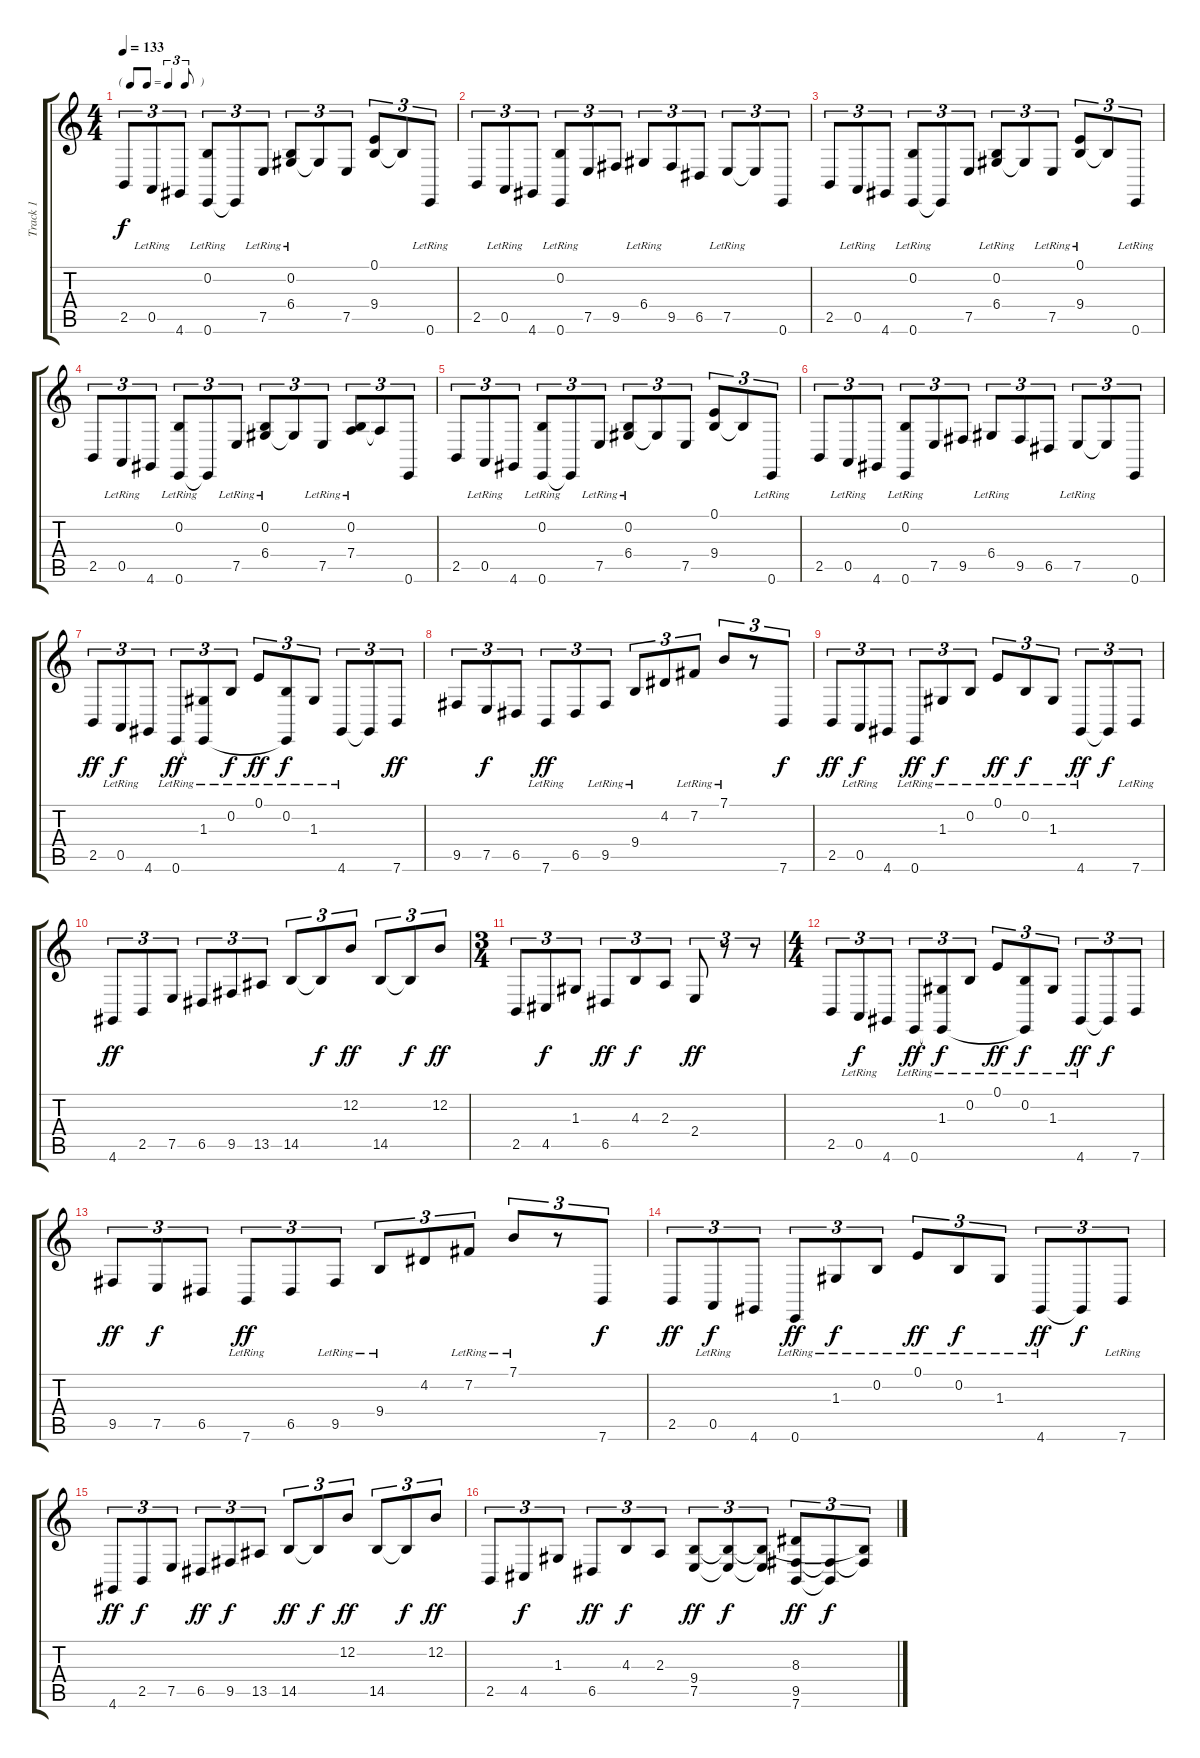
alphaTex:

\track ("Track 1" "Track 1") {instrument brightacousticpiano}
\staff {score tabs}
\tuning (E4 B3 G3 D3 A2 E2) {hide}
\ts (4 4)
\tf triplet8th
\tempo 133
\clef g2
\ks c
2.5.8{tu (3 2) dy f} 0.5{lr}.8{tu (3 2)} 4.6.8{tu (3 2)} (0.2{lr} 0.6{lr}).8{tu (3 2)} 0.6{t}.8{tu (3 2)} 7.5{lr}.8{tu (3 2)} (0.2 6.4{lr}).8{tu (3 2)} 6.4{t}.8{tu (3 2)} 7.5.8{tu (3 2)} (0.1 9.4).8{tu (3 2)} 9.4{t}.8{tu (3 2)} 0.6{lr}.8{tu (3 2)} |
2.5.8{tu (3 2)} 0.5{lr}.8{tu (3 2)} 4.6.8{tu (3 2)} (0.2{lr} 0.6).8{tu (3 2)} 7.5.8{tu (3 2)} 9.5.8{tu (3 2)} 6.4{lr}.8{tu (3 2)} 9.5.8{tu (3 2)} 6.5.8{tu (3 2)} 7.5{lr}.8{tu (3 2)} 7.5{t}.8{tu (3 2)} 0.6.8{tu (3 2)} |
2.5.8{tu (3 2)} 0.5{lr}.8{tu (3 2)} 4.6.8{tu (3 2)} (0.2{lr} 0.6{lr}).8{tu (3 2)} 0.6{t}.8{tu (3 2)} 7.5.8{tu (3 2)} (0.2{lr} 6.4{lr}).8{tu (3 2)} 6.4{t}.8{tu (3 2)} 7.5{lr}.8{tu (3 2)} (0.1{lr} 9.4{lr}).8{tu (3 2)} 9.4{t}.8{tu (3 2)} 0.6{lr}.8{tu (3 2)} |
2.5.8{tu (3 2)} 0.5{lr}.8{tu (3 2)} 4.6.8{tu (3 2)} (0.2{lr} 0.6{lr}).8{tu (3 2)} 0.6{t}.8{tu (3 2)} 7.5{lr}.8{tu (3 2)} (0.2{lr} 6.4{lr}).8{tu (3 2)} 6.4{t}.8{tu (3 2)} 7.5{lr}.8{tu (3 2)} (0.2{lr} 7.4{lr}).8{tu (3 2)} 7.4{t}.8{tu (3 2)} 0.6.8{tu (3 2)} |
2.5.8{tu (3 2)} 0.5{lr}.8{tu (3 2)} 4.6.8{tu (3 2)} (0.2{lr} 0.6{lr}).8{tu (3 2)} 0.6{t}.8{tu (3 2)} 7.5{lr}.8{tu (3 2)} (0.2 6.4{lr}).8{tu (3 2)} 6.4{t}.8{tu (3 2)} 7.5.8{tu (3 2)} (0.1 9.4).8{tu (3 2)} 9.4{t}.8{tu (3 2)} 0.6{lr}.8{tu (3 2)} |
2.5.8{tu (3 2)} 0.5{lr}.8{tu (3 2)} 4.6.8{tu (3 2)} (0.2{lr} 0.6).8{tu (3 2)} 7.5.8{tu (3 2)} 9.5.8{tu (3 2)} 6.4{lr}.8{tu (3 2)} 9.5.8{tu (3 2)} 6.5.8{tu (3 2)} 7.5{lr}.8{tu (3 2)} 7.5{t}.8{tu (3 2)} 0.6.8{tu (3 2)} |
2.5.8{tu (3 2) dy ff} 0.5{lr}.8{tu (3 2) dy f} 4.6.8{tu (3 2)} 0.6{lr}.8{tu (3 2) dy ff} (1.3{lr} 0.6{t}).8{tu (3 2)} 0.2{lr}.8{tu (3 2) dy f} 0.1{lr}.8{tu (3 2) dy ff} (0.2{lr} 0.6{t}).8{tu (3 2) dy f} 1.3{lr}.8{tu (3 2)} 4.6{lr}.8{tu (3 2)} 4.6{t}.8{tu (3 2)} 7.6.8{tu (3 2) dy ff} |
9.5.8{tu (3 2)} 7.5.8{tu (3 2) dy f} 6.5.8{tu (3 2)} 7.6{lr}.8{tu (3 2) dy ff} 6.5.8{tu (3 2)} 9.5{lr}.8{tu (3 2)} 9.4{lr}.8{tu (3 2)} 4.2.8{tu (3 2)} 7.2{lr}.8{tu (3 2)} 7.1{lr}.8{tu (3 2)} r.8{tu (3 2)} 7.6.8{tu (3 2) dy f} |
2.5.8{tu (3 2) dy ff} 0.5{lr}.8{tu (3 2) dy f} 4.6.8{tu (3 2)} 0.6{lr}.8{tu (3 2) dy ff} 1.3{lr}.8{tu (3 2) dy f} 0.2{lr}.8{tu (3 2)} 0.1{lr}.8{tu (3 2) dy ff} 0.2{lr}.8{tu (3 2) dy f} 1.3{lr}.8{tu (3 2)} 4.6{lr}.8{tu (3 2) dy ff} 4.6{t}.8{tu (3 2) dy f} 7.6{lr}.8{tu (3 2)} |
4.6.8{tu (3 2) dy ff} 2.5.8{tu (3 2)} 7.5.8{tu (3 2)} 6.5.8{tu (3 2)} 9.5.8{tu (3 2)} 13.5.8{tu (3 2)} 14.5.8{tu (3 2)} 14.5{t}.8{tu (3 2) dy f} 12.2.8{tu (3 2) dy ff} 14.5.8{tu (3 2)} 14.5{t}.8{tu (3 2) dy f} 12.2.8{tu (3 2) dy ff} |
\ts (3 4)
2.5.8{tu (3 2)} 4.5.8{tu (3 2) dy f} 1.3.8{tu (3 2)} 6.5.8{tu (3 2) dy ff} 4.3.8{tu (3 2) dy f} 2.3.8{tu (3 2)} 2.4.8{tu (3 2) dy ff} r.8{tu (3 2)} r.8{tu (3 2)} |
\ts (4 4)
2.5.8{tu (3 2)} 0.5{lr}.8{tu (3 2) dy f} 4.6.8{tu (3 2)} 0.6{lr}.8{tu (3 2) dy ff} (1.3{lr} 0.6{t}).8{tu (3 2) dy f} 0.2{lr}.8{tu (3 2)} 0.1{lr}.8{tu (3 2) dy ff} (0.2{lr} 0.6{t}).8{tu (3 2) dy f} 1.3{lr}.8{tu (3 2)} 4.6{lr}.8{tu (3 2) dy ff} 4.6{t}.8{tu (3 2) dy f} 7.6.8{tu (3 2)} |
9.5.8{tu (3 2) dy ff} 7.5.8{tu (3 2) dy f} 6.5.8{tu (3 2)} 7.6{lr}.8{tu (3 2) dy ff} 6.5.8{tu (3 2)} 9.5{lr}.8{tu (3 2)} 9.4{lr}.8{tu (3 2)} 4.2.8{tu (3 2)} 7.2{lr}.8{tu (3 2)} 7.1{lr}.8{tu (3 2)} r.8{tu (3 2)} 7.6.8{tu (3 2) dy f} |
2.5.8{tu (3 2) dy ff} 0.5{lr}.8{tu (3 2) dy f} 4.6.8{tu (3 2)} 0.6{lr}.8{tu (3 2) dy ff} 1.3{lr}.8{tu (3 2) dy f} 0.2{lr}.8{tu (3 2)} 0.1{lr}.8{tu (3 2) dy ff} 0.2{lr}.8{tu (3 2) dy f} 1.3{lr}.8{tu (3 2)} 4.6{lr}.8{tu (3 2) dy ff} 4.6{t}.8{tu (3 2) dy f} 7.6{lr}.8{tu (3 2)} |
4.6.8{tu (3 2) dy ff} 2.5.8{tu (3 2) dy f} 7.5.8{tu (3 2)} 6.5.8{tu (3 2) dy ff} 9.5.8{tu (3 2) dy f} 13.5.8{tu (3 2)} 14.5.8{tu (3 2) dy ff} 14.5{t}.8{tu (3 2) dy f} 12.2.8{tu (3 2) dy ff} 14.5.8{tu (3 2)} 14.5{t}.8{tu (3 2) dy f} 12.2.8{tu (3 2) dy ff} |
2.5.8{tu (3 2)} 4.5.8{tu (3 2) dy f} 1.3.8{tu (3 2)} 6.5.8{tu (3 2) dy ff} 4.3.8{tu (3 2) dy f} 2.3.8{tu (3 2)} (9.4 7.5).8{tu (3 2) dy ff} (9.4{t} 7.5{t}).8{tu (3 2) dy f} (9.4{t} 7.5{t}).8{tu (3 2)} (8.3 9.5 7.6).8{tu (3 2) dy ff} (9.5{t} 7.6{t}).8{tu (3 2) dy f} (9.4{t} 9.5{t}).8{tu (3 2)}
